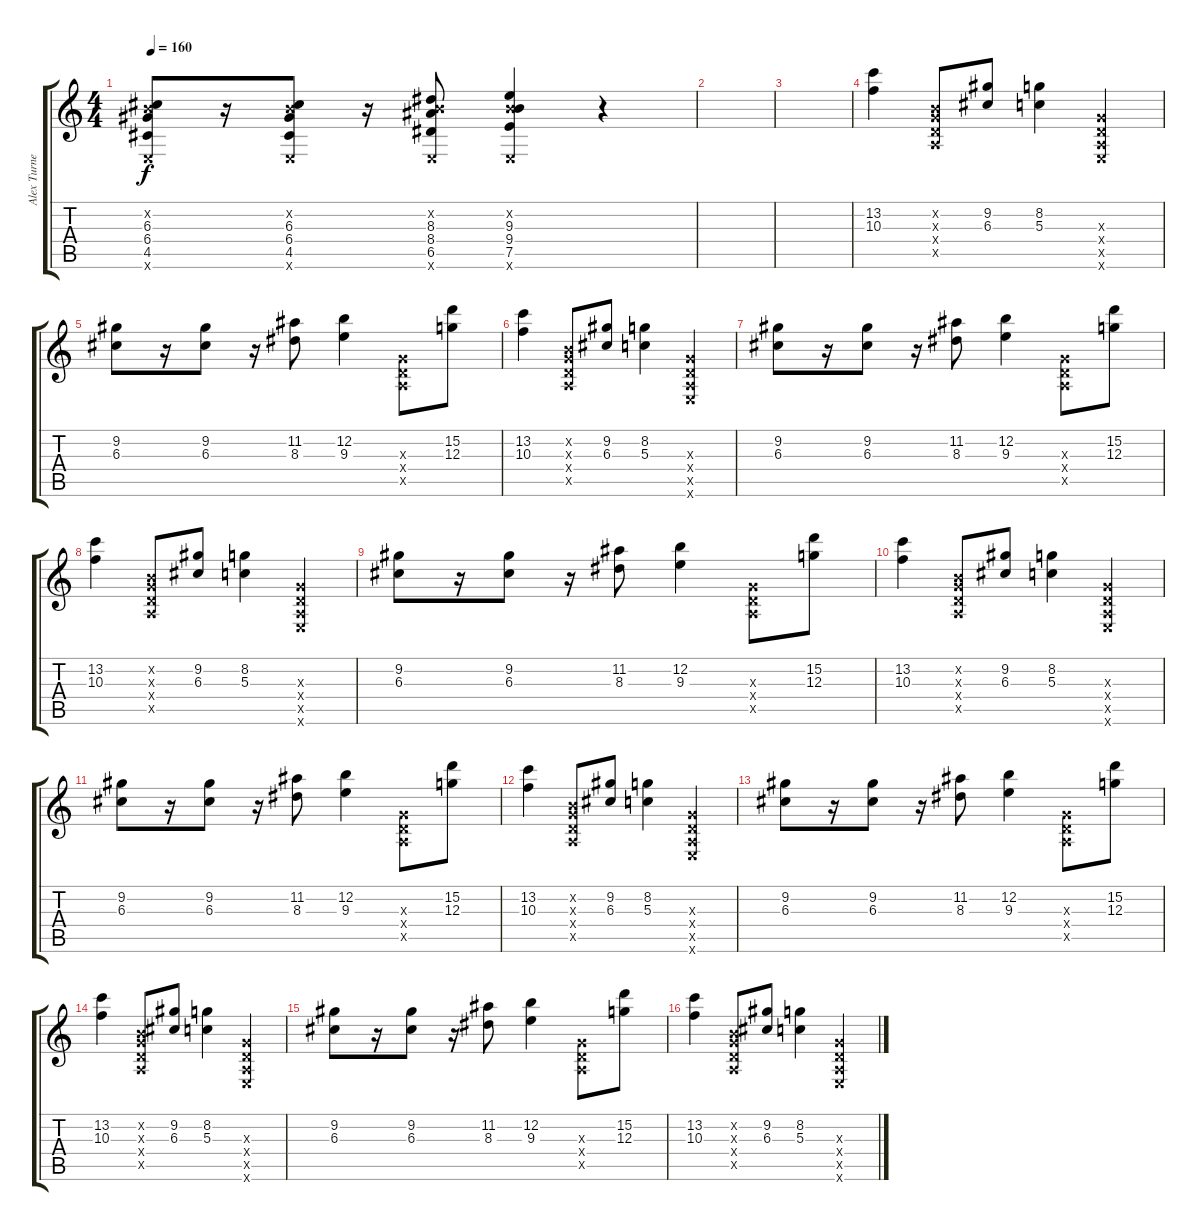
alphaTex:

\track ("Alex Turner" "Alex Turne") {instrument distortionguitar}
\staff {score tabs}
\tuning (E4 B3 G3 D3 A2 E2) {hide}
\ts (4 4)
\tempo 160
\clef g2
\ks c
(0.2{x} 6.3 6.4 4.5 0.6{x}).8{dy f} r.16 (0.2{x} 6.3 6.4 4.5 0.6{x}).8 r.16 (0.2{x} 8.3 8.4 6.5 0.6{x}).8 (0.2{x} 9.3 9.4 7.5 0.6{x}).4 r.4 |
|
|
(13.2 10.3).4{volume 12} (0.2{x} 0.3{x} 0.4{x} 0.5{x}).8 (9.2 6.3).8 (8.2 5.3).4 (0.3{x} 0.4{x} 0.5{x} 0.6{x}).4 |
(9.2 6.3).8 r.16 (9.2 6.3).8 r.16 (11.2 8.3).8 (12.2 9.3).4 (0.3{x} 0.4{x} 0.5{x}).8 (15.2 12.3).8 |
(13.2 10.3).4 (0.2{x} 0.3{x} 0.4{x} 0.5{x}).8 (9.2 6.3).8 (8.2 5.3).4 (0.3{x} 0.4{x} 0.5{x} 0.6{x}).4 |
(9.2 6.3).8 r.16 (9.2 6.3).8 r.16 (11.2 8.3).8 (12.2 9.3).4 (0.3{x} 0.4{x} 0.5{x}).8 (15.2 12.3).8 |
(13.2 10.3).4 (0.2{x} 0.3{x} 0.4{x} 0.5{x}).8 (9.2 6.3).8 (8.2 5.3).4 (0.3{x} 0.4{x} 0.5{x} 0.6{x}).4 |
(9.2 6.3).8 r.16 (9.2 6.3).8 r.16 (11.2 8.3).8 (12.2 9.3).4 (0.3{x} 0.4{x} 0.5{x}).8 (15.2 12.3).8 |
(13.2 10.3).4 (0.2{x} 0.3{x} 0.4{x} 0.5{x}).8 (9.2 6.3).8 (8.2 5.3).4 (0.3{x} 0.4{x} 0.5{x} 0.6{x}).4 |
(9.2 6.3).8 r.16 (9.2 6.3).8 r.16 (11.2 8.3).8 (12.2 9.3).4 (0.3{x} 0.4{x} 0.5{x}).8 (15.2 12.3).8 |
(13.2 10.3).4 (0.2{x} 0.3{x} 0.4{x} 0.5{x}).8 (9.2 6.3).8 (8.2 5.3).4 (0.3{x} 0.4{x} 0.5{x} 0.6{x}).4 |
(9.2 6.3).8 r.16 (9.2 6.3).8 r.16 (11.2 8.3).8 (12.2 9.3).4 (0.3{x} 0.4{x} 0.5{x}).8 (15.2 12.3).8 |
(13.2 10.3).4 (0.2{x} 0.3{x} 0.4{x} 0.5{x}).8 (9.2 6.3).8 (8.2 5.3).4 (0.3{x} 0.4{x} 0.5{x} 0.6{x}).4 |
(9.2 6.3).8 r.16 (9.2 6.3).8 r.16 (11.2 8.3).8 (12.2 9.3).4 (0.3{x} 0.4{x} 0.5{x}).8 (15.2 12.3).8 |
(13.2 10.3).4 (0.2{x} 0.3{x} 0.4{x} 0.5{x}).8 (9.2 6.3).8 (8.2 5.3).4 (0.3{x} 0.4{x} 0.5{x} 0.6{x}).4
